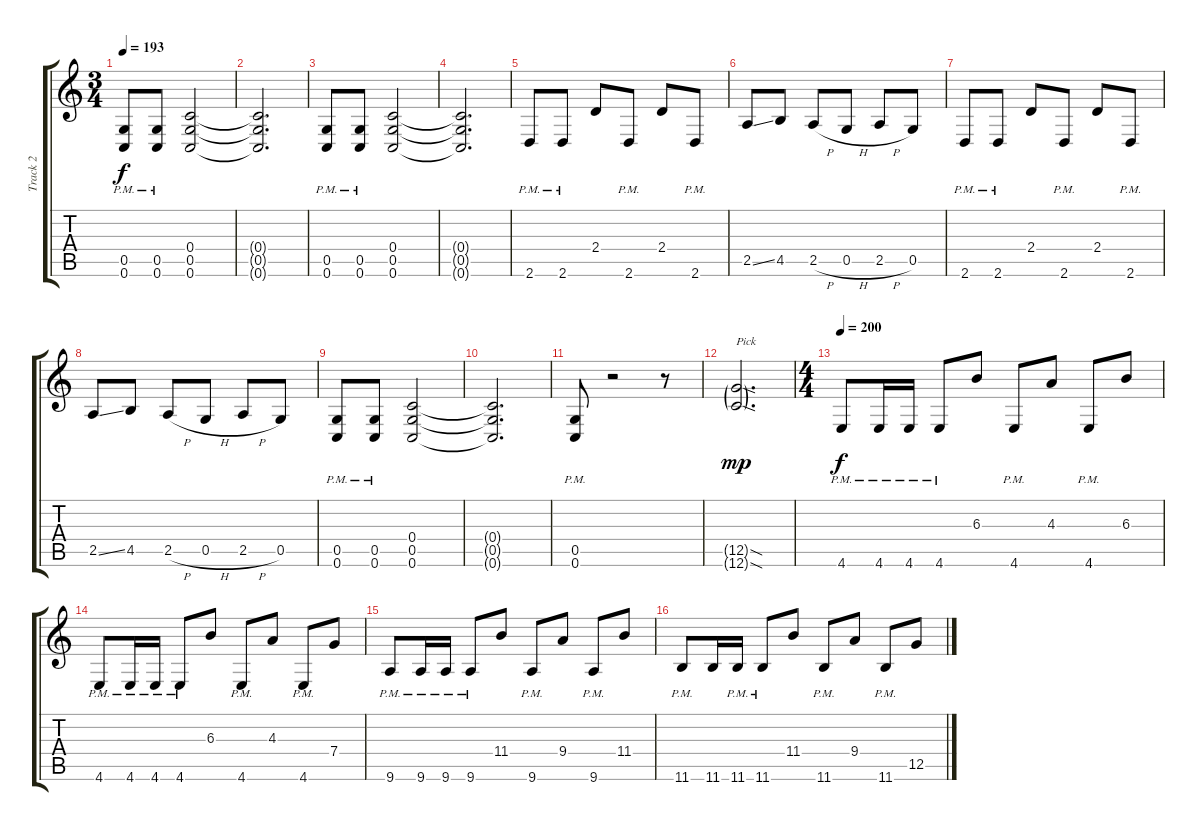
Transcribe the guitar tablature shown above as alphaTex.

\track ("Track 2" "Track 2") {instrument overdrivenguitar}
\staff {score tabs}
\tuning (D4 A3 F3 C3 G2 C2) {hide}
\ts (3 4)
\tempo 193
\clef g2
\ks c
(0.5{pm} 0.6{pm}).8{dy f} (0.5{pm} 0.6{pm}).8 (0.4 0.5 0.6).2 |
(0.4{t} 0.5{t} 0.6{t}).2{d} |
(0.5{pm} 0.6{pm}).8 (0.5{pm} 0.6{pm}).8 (0.4 0.5 0.6).2 |
(0.4{t} 0.5{t} 0.6{t}).2{d} |
2.6{pm}.8 2.6{pm}.8 2.4.8 2.6{pm}.8 2.4.8 2.6{pm}.8 |
2.5{ss}.8 4.5.8 2.5{h}.8 0.5{h}.8 2.5{h}.8 0.5.8 |
2.6{pm}.8 2.6{pm}.8 2.4.8 2.6{pm}.8 2.4.8 2.6{pm}.8 |
2.5{ss}.8 4.5.8 2.5{h}.8 0.5{h}.8 2.5{h}.8 0.5.8 |
(0.5{pm} 0.6{pm}).8 (0.5{pm} 0.6{pm}).8 (0.4 0.5 0.6).2 |
(0.4{t} 0.5{t} 0.6{t}).2{d} |
(0.5{pm} 0.6{pm}).8 r.2 r.8 |
(12.5{sod g} 12.6{sod g}).2{d txt "Pick" dy mp} |
\ts (4 4)
\tempo 200
4.6{pm}.8{dy f} 4.6{pm}.16 4.6{pm}.16 4.6{pm}.8 6.3.8 4.6{pm}.8 4.3.8 4.6{pm}.8 6.3.8 |
4.6{pm}.8 4.6{pm}.16 4.6{pm}.16 4.6{pm}.8 6.3.8 4.6{pm}.8 4.3.8 4.6{pm}.8 7.4.8 |
9.6{pm}.8 9.6{pm}.16 9.6{pm}.16 9.6{pm}.8 11.4.8 9.6{pm}.8 9.4.8 9.6{pm}.8 11.4.8 |
11.6{pm}.8 11.6.16 11.6{pm}.16 11.6{pm}.8 11.4.8 11.6{pm}.8 9.4.8 11.6{pm}.8 12.5.8
